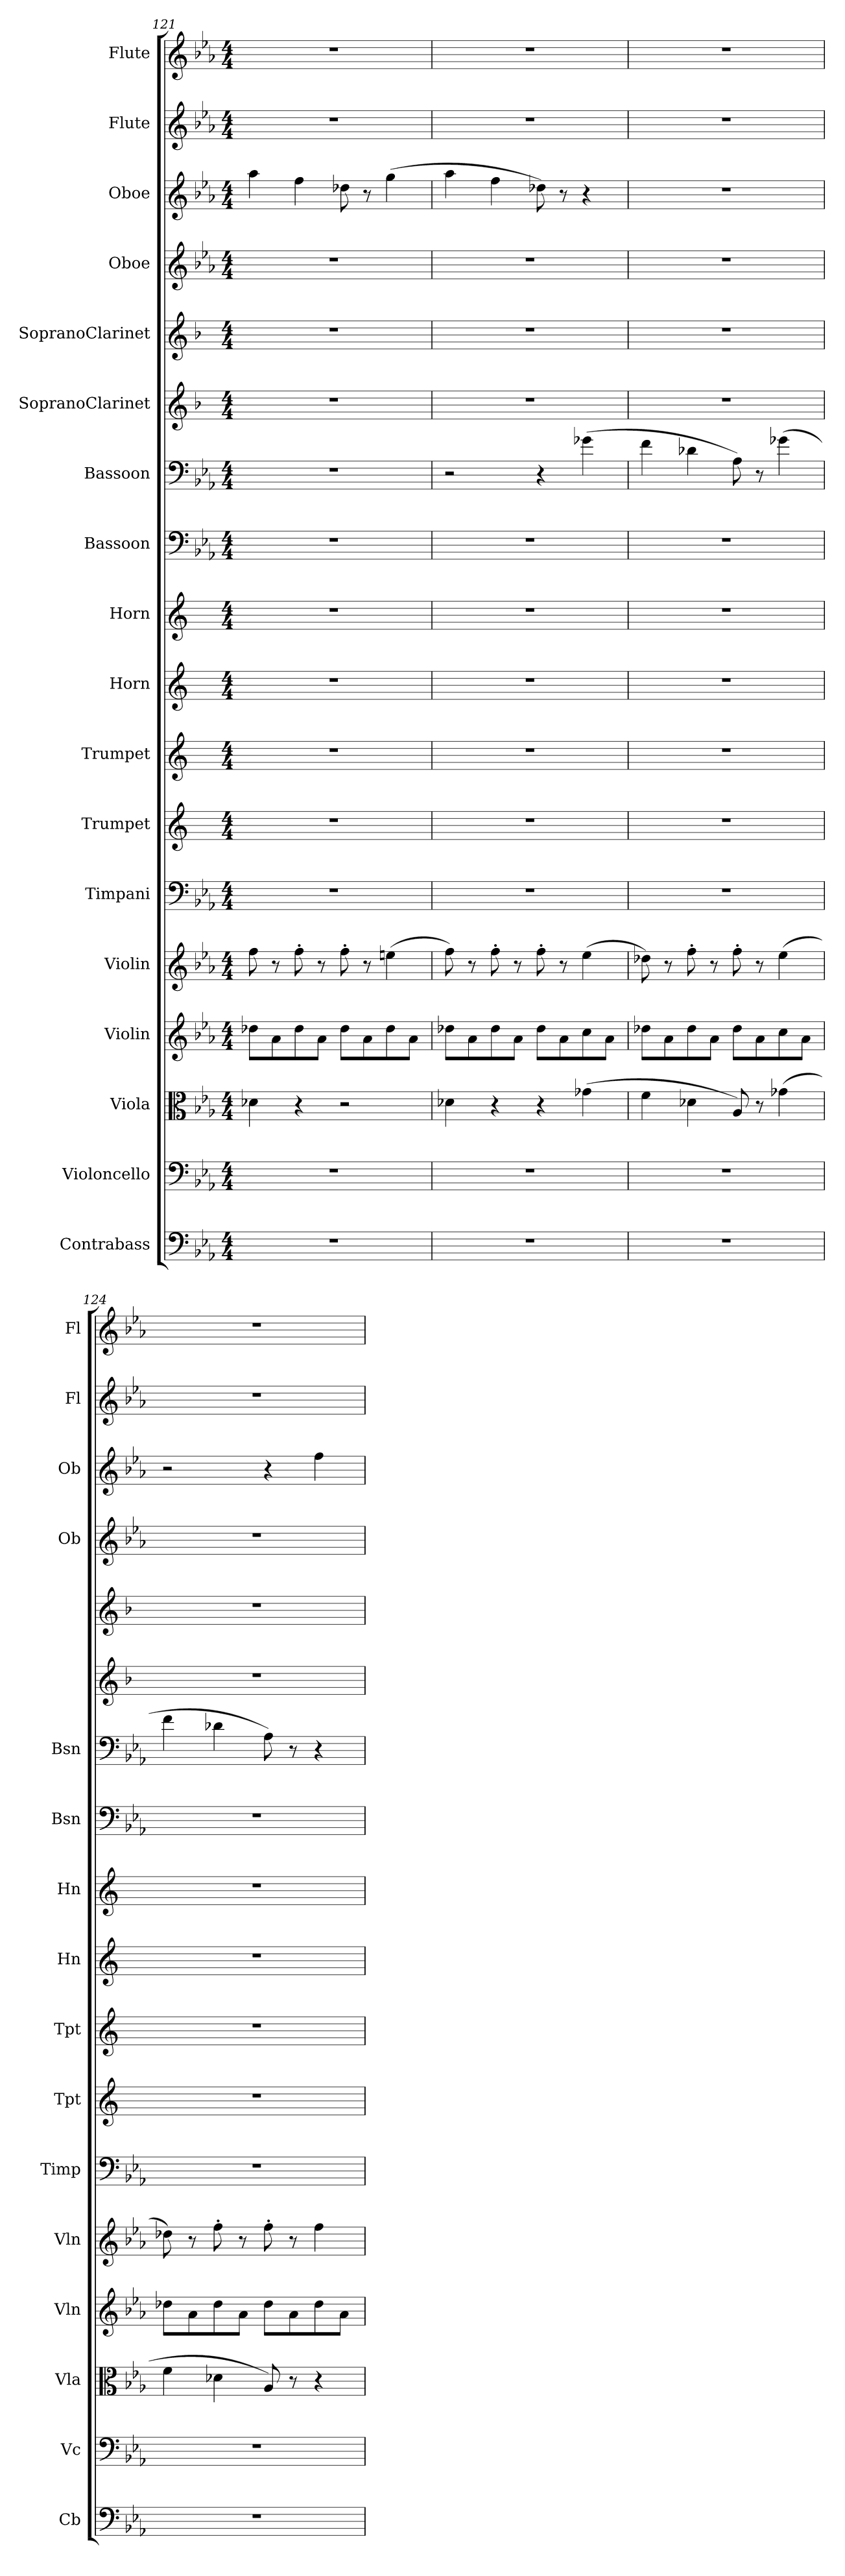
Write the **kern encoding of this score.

**kern	**kern	**kern	**kern	**kern	**kern	**kern	**kern	**kern	**kern	**kern	**kern	**kern	**kern	**kern	**kern	**kern	**kern
*part18	*part17	*part16	*part15	*part14	*part13	*part12	*part11	*part10	*part9	*part8	*part7	*part6	*part5	*part4	*part3	*part2	*part1
*staff18	*staff17	*staff16	*staff15	*staff14	*staff13	*staff12	*staff11	*staff10	*staff9	*staff8	*staff7	*staff6	*staff5	*staff4	*staff3	*staff2	*staff1
*I"Contrabass	*I"Violoncello	*I"Viola	*I"Violin	*I"Violin	*I"Timpani	*I"Trumpet	*I"Trumpet	*I"Horn	*I"Horn	*I"Bassoon	*I"Bassoon	*I"SopranoClarinet	*I"SopranoClarinet	*I"Oboe	*I"Oboe	*I"Flute	*I"Flute
*I'Cb	*I'Vc	*I'Vla	*I'Vln	*I'Vln	*I'Timp	*I'Tpt	*I'Tpt	*I'Hn	*I'Hn	*I'Bsn	*I'Bsn	*	*	*I'Ob	*I'Ob	*I'Fl	*I'Fl
*clefF4	*clefF4	*clefC3	*clefG2	*clefG2	*clefF4	*clefG2	*clefG2	*clefG2	*clefG2	*clefF4	*clefF4	*clefG2	*clefG2	*clefG2	*clefG2	*clefG2	*clefG2
*k[b-e-a-]	*k[b-e-a-]	*k[b-e-a-]	*k[b-e-a-]	*k[b-e-a-]	*k[b-e-a-]	*k[]	*k[]	*k[]	*k[]	*k[b-e-a-]	*k[b-e-a-]	*k[b-]	*k[b-]	*k[b-e-a-]	*k[b-e-a-]	*k[b-e-a-]	*k[b-e-a-]
*M4/4	*M4/4	*M4/4	*M4/4	*M4/4	*M4/4	*M4/4	*M4/4	*M4/4	*M4/4	*M4/4	*M4/4	*M4/4	*M4/4	*M4/4	*M4/4	*M4/4	*M4/4
=121	=121	=121	=121	=121	=121	=121	=121	=121	=121	=121	=121	=121	=121	=121	=121	=121	=121
1r	1r	4d-X\	8dd-X\L	8ff\	1r	1r	1r	1r	1r	1r	1r	1r	1r	1r	4aa-\	1r	1r
.	.	.	8a-\	8r	.	.	.	.	.	.	.	.	.	.	.	.	.
.	.	4r	8dd-\	8ff'\	.	.	.	.	.	.	.	.	.	.	4ff\	.	.
.	.	.	8a-\J	8r	.	.	.	.	.	.	.	.	.	.	.	.	.
.	.	2r	8dd-\L	8ff'\	.	.	.	.	.	.	.	.	.	.	8dd-X\	.	.
.	.	.	8a-\	8r	.	.	.	.	.	.	.	.	.	.	8r	.	.
.	.	.	8dd-\	(4een\	.	.	.	.	.	.	.	.	.	.	(4gg\	.	.
.	.	.	8a-\J	.	.	.	.	.	.	.	.	.	.	.	.	.	.
=122	=122	=122	=122	=122	=122	=122	=122	=122	=122	=122	=122	=122	=122	=122	=122	=122	=122
1r	1r	4d-X\	8dd-X\L	8ff\)	1r	1r	1r	1r	1r	1r	2r	1r	1r	1r	4aa-\	1r	1r
.	.	.	8a-\	8r	.	.	.	.	.	.	.	.	.	.	.	.	.
.	.	4r	8dd-\	8ff'\	.	.	.	.	.	.	.	.	.	.	4ff\	.	.
.	.	.	8a-\J	8r	.	.	.	.	.	.	.	.	.	.	.	.	.
.	.	4r	8dd-\L	8ff'\	.	.	.	.	.	.	4r	.	.	.	8dd-X\)	.	.
.	.	.	8a-\	8r	.	.	.	.	.	.	.	.	.	.	8r	.	.
.	.	(4g-X\	8cc\	(4ee-\	.	.	.	.	.	.	(4g-X\	.	.	.	4r	.	.
.	.	.	8a-\J	.	.	.	.	.	.	.	.	.	.	.	.	.	.
=123	=123	=123	=123	=123	=123	=123	=123	=123	=123	=123	=123	=123	=123	=123	=123	=123	=123
1r	1r	4f\	8dd-X\L	8dd-X\)	1r	1r	1r	1r	1r	1r	4f\	1r	1r	1r	1r	1r	1r
.	.	.	8a-\	8r	.	.	.	.	.	.	.	.	.	.	.	.	.
.	.	4d-X\	8dd-\	8ff'\	.	.	.	.	.	.	4d-X\	.	.	.	.	.	.
.	.	.	8a-\J	8r	.	.	.	.	.	.	.	.	.	.	.	.	.
.	.	8A-/)	8dd-\L	8ff'\	.	.	.	.	.	.	8A-\)	.	.	.	.	.	.
.	.	8r	8a-\	8r	.	.	.	.	.	.	8r	.	.	.	.	.	.
.	.	(4g-X\	8cc\	(4ee-\	.	.	.	.	.	.	(4g-X\	.	.	.	.	.	.
.	.	.	8a-\J	.	.	.	.	.	.	.	.	.	.	.	.	.	.
=124	=124	=124	=124	=124	=124	=124	=124	=124	=124	=124	=124	=124	=124	=124	=124	=124	=124
1r	1r	4f\	8dd-X\L	8dd-X\)	1r	1r	1r	1r	1r	1r	4f\	1r	1r	1r	2r	1r	1r
.	.	.	8a-\	8r	.	.	.	.	.	.	.	.	.	.	.	.	.
.	.	4d-X\	8dd-\	8ff'\	.	.	.	.	.	.	4d-X\	.	.	.	.	.	.
.	.	.	8a-\J	8r	.	.	.	.	.	.	.	.	.	.	.	.	.
.	.	8A-/)	8dd-\L	8ff'\	.	.	.	.	.	.	8A-\)	.	.	.	4r	.	.
.	.	8r	8a-\	8r	.	.	.	.	.	.	8r	.	.	.	.	.	.
.	.	4r	8dd-\	4ff\	.	.	.	.	.	.	4r	.	.	.	4ff\	.	.
.	.	.	8a-\J	.	.	.	.	.	.	.	.	.	.	.	.	.	.
=	=	=	=	=	=	=	=	=	=	=	=	=	=	=	=	=	=
*-	*-	*-	*-	*-	*-	*-	*-	*-	*-	*-	*-	*-	*-	*-	*-	*-	*-
